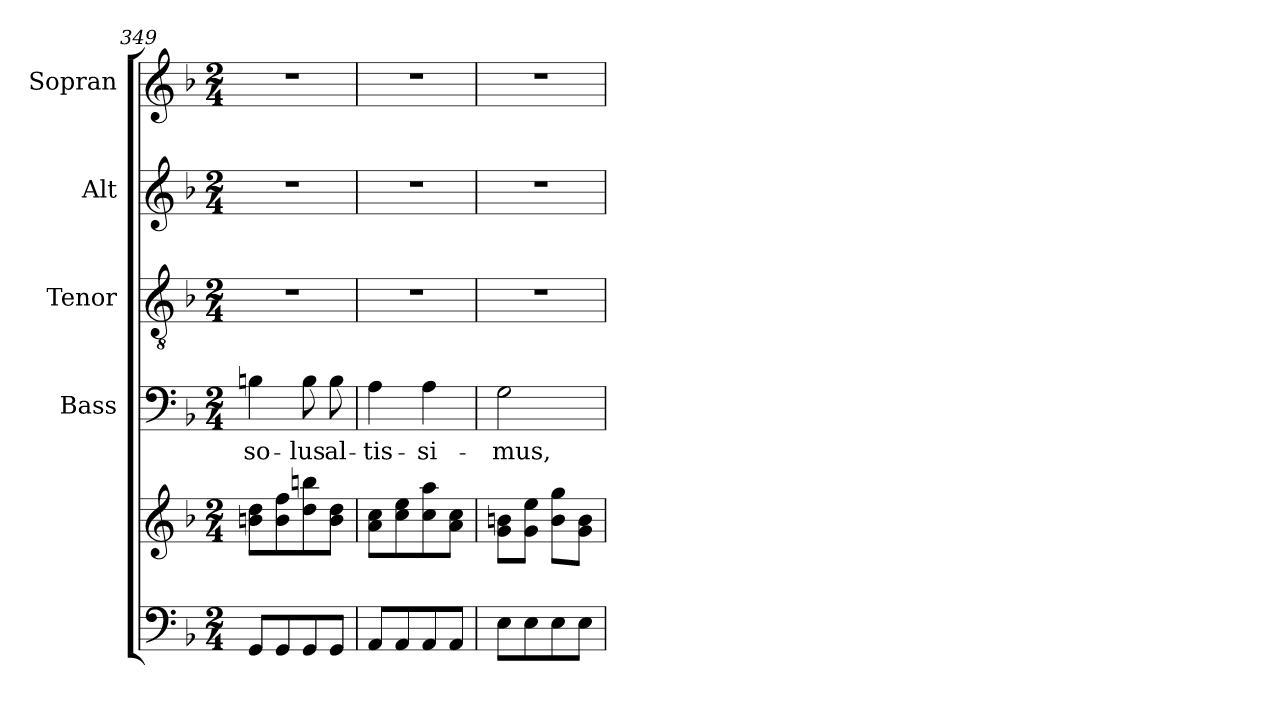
**kern	**kern	**kern	**text	**kern	**kern	**kern
*part5	*part5	*part4	*part4	*part3	*part2	*part1
*staff6	*staff5	*staff4	*staff4	*staff3	*staff2	*staff1
*	*	*I"Bass	*	*I"Tenor	*I"Alt	*I"Sopran
*	*	*I'B.	*	*I'T.	*I'A.	*I'S.
*clefF4	*clefG2	*clefF4	*	*clefGv2	*clefG2	*clefG2
*k[b-]	*k[b-]	*k[b-]	*	*k[b-]	*k[b-]	*k[b-]
*F:	*F:	*F:	*	*F:	*F:	*F:
*M2/4	*M2/4	*M2/4	*	*M2/4	*M2/4	*M2/4
=349	=349	=349	=349	=349	=349	=349
!	!	!	!LO:LY:b	!	!	!
8GG/L	8bn\ 8dd\L	4Bn\	so-	2r	2r	2r
8GG/	8b\ 8ff\	.	.	.	.	.
!	!	!	!LO:LY:b	!	!	!
8GG/	8dd\ 8bbn\	8B\	-lus	.	.	.
!	!	!	!LO:LY:b	!	!	!
8GG/J	8b\ 8dd\J	8B\	al-	.	.	.
=350	=350	=350	=350	=350	=350	=350
!	!	!	!LO:LY:b	!	!	!
8AA/L	8a\ 8cc\L	4A\	-tis-	2r	2r	2r
8AA/	8cc\ 8ee\	.	.	.	.	.
!	!	!	!LO:LY:b	!	!	!
8AA/	8cc\ 8aa\	4A\	-si-	.	.	.
8AA/J	8a\ 8cc\J	.	.	.	.	.
=351	=351	=351	=351	=351	=351	=351
!	!	!	!LO:LY:b	!	!	!
8E\L	8g\ 8bn\L	2G\	-mus,	2r	2r	2r
8E\	8g\ 8ee\J	.	.	.	.	.
8E\	8b\ 8gg\L	.	.	.	.	.
8E\J	8g\ 8b\J	.	.	.	.	.
=	=	=	=	=	=	=
*-	*-	*-	*-	*-	*-	*-
